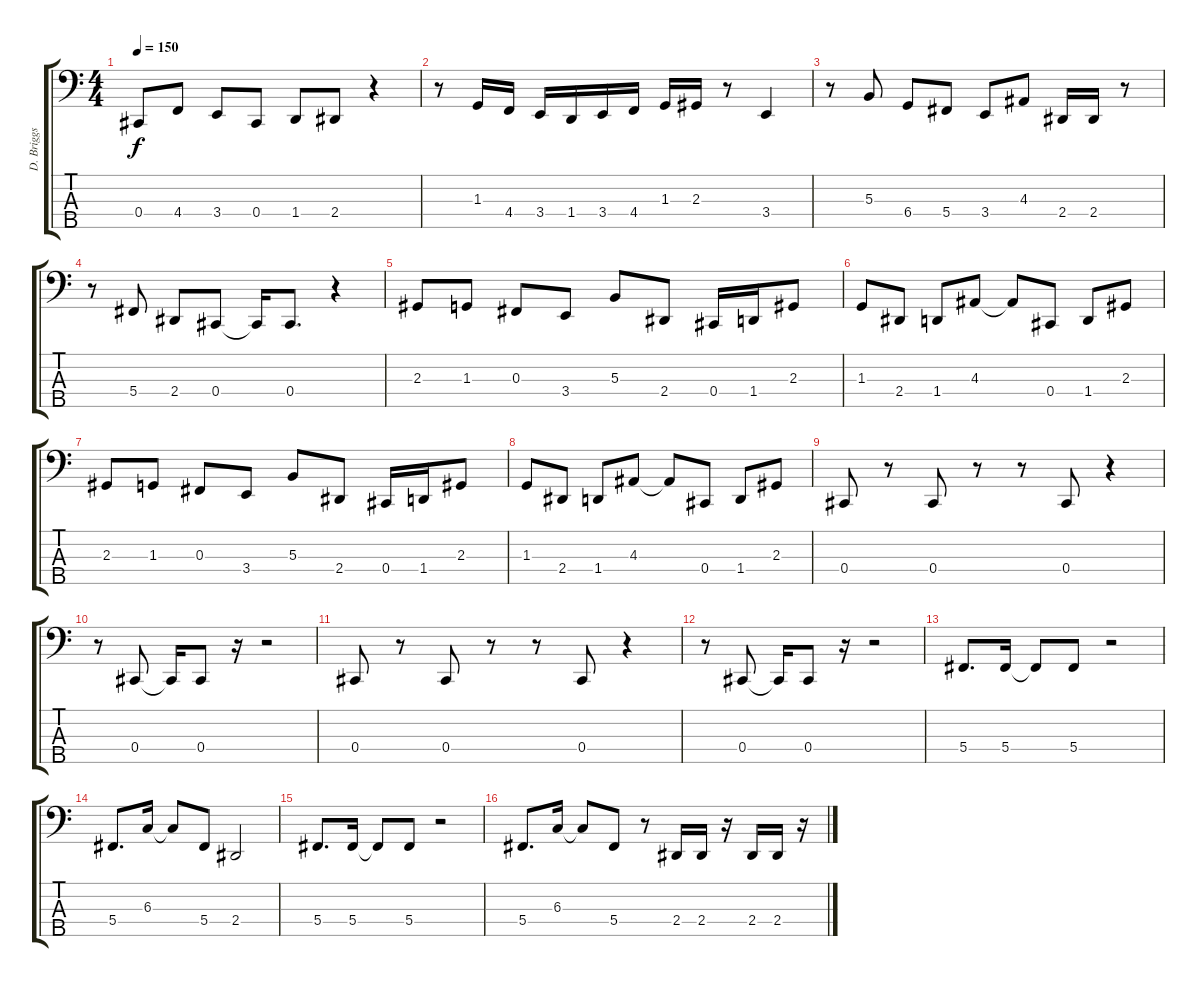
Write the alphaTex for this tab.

\track ("D. Briggs Bass" "D. Briggs ") {instrument electricbassfinger}
\staff {score tabs}
\tuning (E2 B1 Gb1 Db1 Ab0) {hide}
\ts (4 4)
\tempo 150
\clef f4
\ks c
0.4.8{dy f} 4.4.8 3.4.8 0.4.8 1.4.8 2.4.8 r.4 |
r.8 1.3.16 4.4.16 3.4.16 1.4.16 3.4.16 4.4.16 1.3.16 2.3.16 r.8 3.4.4 |
r.8 5.3.8 6.4.8 5.4.8 3.4.8 4.3.8 2.4.16 2.4.16 r.8 |
r.8 5.4.8 2.4.8 0.4.8 0.4{t}.16 0.4.8{d} r.4 |
2.3.8 1.3.8 0.3.8 3.4.8 5.3.8 2.4.8 0.4.16 1.4.16 2.3.8 |
1.3.8 2.4.8 1.4.8 4.3.8 4.3{t}.8 0.4.8 1.4.8 2.3.8 |
2.3.8 1.3.8 0.3.8 3.4.8 5.3.8 2.4.8 0.4.16 1.4.16 2.3.8 |
1.3.8 2.4.8 1.4.8 4.3.8 4.3{t}.8 0.4.8 1.4.8 2.3.8 |
0.4.8 r.8 0.4.8 r.8 r.8 0.4.8 r.4 |
r.8 0.4.8 0.4{t}.16 0.4.8 r.16 r.2 |
0.4.8 r.8 0.4.8 r.8 r.8 0.4.8 r.4 |
r.8 0.4.8 0.4{t}.16 0.4.8 r.16 r.2 |
5.4.8{d} 5.4.16 5.4{t}.8 5.4.8 r.2 |
5.4.8{d} 6.3.16 6.3{t}.8 5.4.8 2.4.2 |
5.4.8{d} 5.4.16 5.4{t}.8 5.4.8 r.2 |
5.4.8{d} 6.3.16 6.3{t}.8 5.4.8 r.8 2.4.16 2.4.16 r.16 2.4.16 2.4.16 r.16
